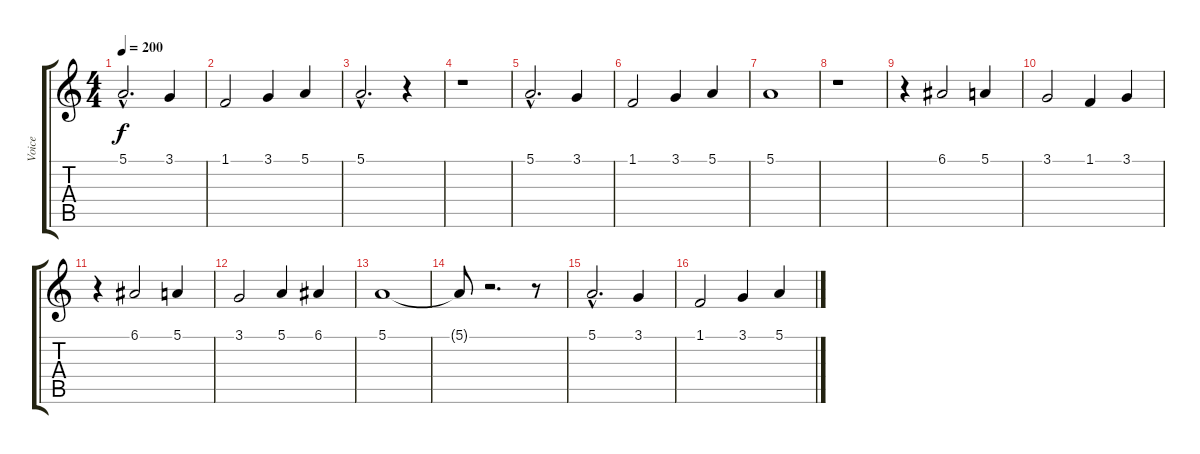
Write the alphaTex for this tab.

\track ("Voice" "Voice") {instrument viola}
\staff {score tabs}
\tuning (E4 B3 G3 D3 A2 E2) {hide}
\ts (4 4)
\tempo 200
\clef g2
\ks c
5.1{hac}.2{d dy f volume 16 balance 8} 3.1.4 |
1.1.2 3.1.4 5.1.4 |
5.1{hac}.2{d} r.4 |
r.1 |
5.1{hac}.2{d} 3.1.4 |
1.1.2 3.1.4 5.1.4 |
5.1.1 |
r.1 |
r.4 6.1.2 5.1.4 |
3.1.2 1.1.4 3.1.4 |
r.4 6.1.2 5.1.4 |
3.1.2 5.1.4 6.1.4 |
5.1.1 |
5.1{t}.8 r.2{d} r.8 |
5.1{hac}.2{d} 3.1.4 |
1.1.2 3.1.4 5.1.4
